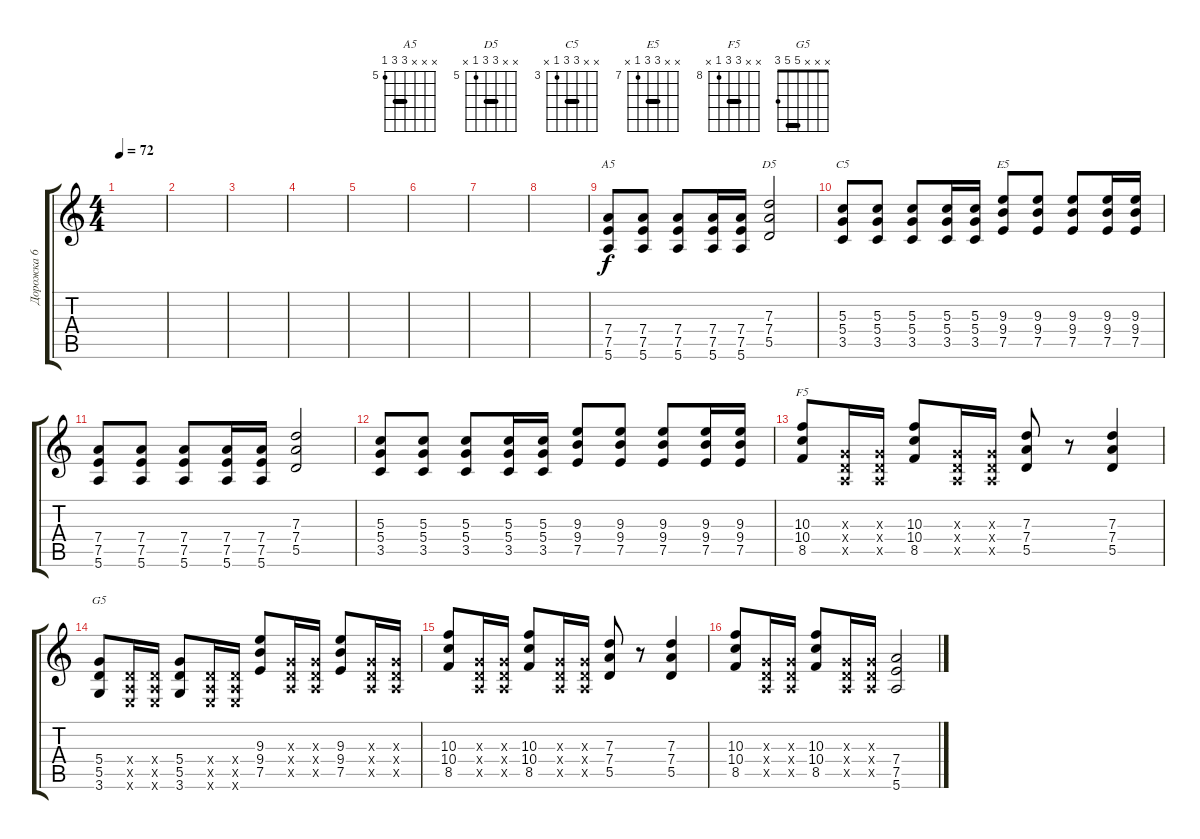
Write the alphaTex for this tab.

\track ("Дорожка 6" "Дорожка 6") {instrument distortionguitar}
\staff {score tabs}
\tuning (E4 B3 G3 D3 A2 E2) {hide}
\chord ("A5" x x x 7 7 5) {firstfret 5 barre 7}
\chord ("D5" x x 7 7 5 x) {firstfret 5 barre 7}
\chord ("C5" x x 5 5 3 x) {firstfret 3 barre 5}
\chord ("E5" x x 9 9 7 x) {firstfret 7 barre 9}
\chord ("F5" x x 10 10 8 x) {firstfret 8 barre 10}
\chord ("G5" x x x 5 5 3) {barre 5}
\ts (4 4)
\tempo 72
\clef g2
\ks c
|
|
|
|
|
|
|
|
(7.4 7.5 5.6).8{ch "A5"} (7.4 7.5 5.6).8 (7.4 7.5 5.6).8 (7.4 7.5 5.6).16 (7.4 7.5 5.6).16 (7.3 7.4 5.5).2{ch "D5"} |
(5.3 5.4 3.5).8{ch "C5"} (5.3 5.4 3.5).8 (5.3 5.4 3.5).8 (5.3 5.4 3.5).16 (5.3 5.4 3.5).16 (9.3 9.4 7.5).8{ch "E5"} (9.3 9.4 7.5).8 (9.3 9.4 7.5).8 (9.3 9.4 7.5).16 (9.3 9.4 7.5).16 |
(7.4 7.5 5.6).8 (7.4 7.5 5.6).8 (7.4 7.5 5.6).8 (7.4 7.5 5.6).16 (7.4 7.5 5.6).16 (7.3 7.4 5.5).2 |
(5.3 5.4 3.5).8 (5.3 5.4 3.5).8 (5.3 5.4 3.5).8 (5.3 5.4 3.5).16 (5.3 5.4 3.5).16 (9.3 9.4 7.5).8 (9.3 9.4 7.5).8 (9.3 9.4 7.5).8 (9.3 9.4 7.5).16 (9.3 9.4 7.5).16 |
(10.3 10.4 8.5).8{ch "F5"} (0.3{x} 0.4{x} 0.5{x}).16 (0.3{x} 0.4{x} 0.5{x}).16 (10.3 10.4 8.5).8 (0.3{x} 0.4{x} 0.5{x}).16 (0.3{x} 0.4{x} 0.5{x}).16 (7.3 7.4 5.5).8 r.8 (7.3 7.4 5.5).4 |
(5.4 5.5 3.6).8{ch "G5"} (0.4{x} 0.5{x} 0.6{x}).16 (0.4{x} 0.5{x} 0.6{x}).16 (5.4 5.5 3.6).8 (0.4{x} 0.5{x} 0.6{x}).16 (0.4{x} 0.5{x} 0.6{x}).16 (9.3 9.4 7.5).8 (0.3{x} 0.4{x} 0.5{x}).16 (0.3{x} 0.4{x} 0.5{x}).16 (9.3 9.4 7.5).8 (0.3{x} 0.4{x} 0.5{x}).16 (0.3{x} 0.4{x} 0.5{x}).16 |
(10.3 10.4 8.5).8 (0.3{x} 0.4{x} 0.5{x}).16 (0.3{x} 0.4{x} 0.5{x}).16 (10.3 10.4 8.5).8 (0.3{x} 0.4{x} 0.5{x}).16 (0.3{x} 0.4{x} 0.5{x}).16 (7.3 7.4 5.5).8 r.8 (7.3 7.4 5.5).4 |
(10.3 10.4 8.5).8 (0.3{x} 0.4{x} 0.5{x}).16 (0.3{x} 0.4{x} 0.5{x}).16 (10.3 10.4 8.5).8 (0.3{x} 0.4{x} 0.5{x}).16 (0.3{x} 0.4{x} 0.5{x}).16 (7.4 7.5 5.6).2
